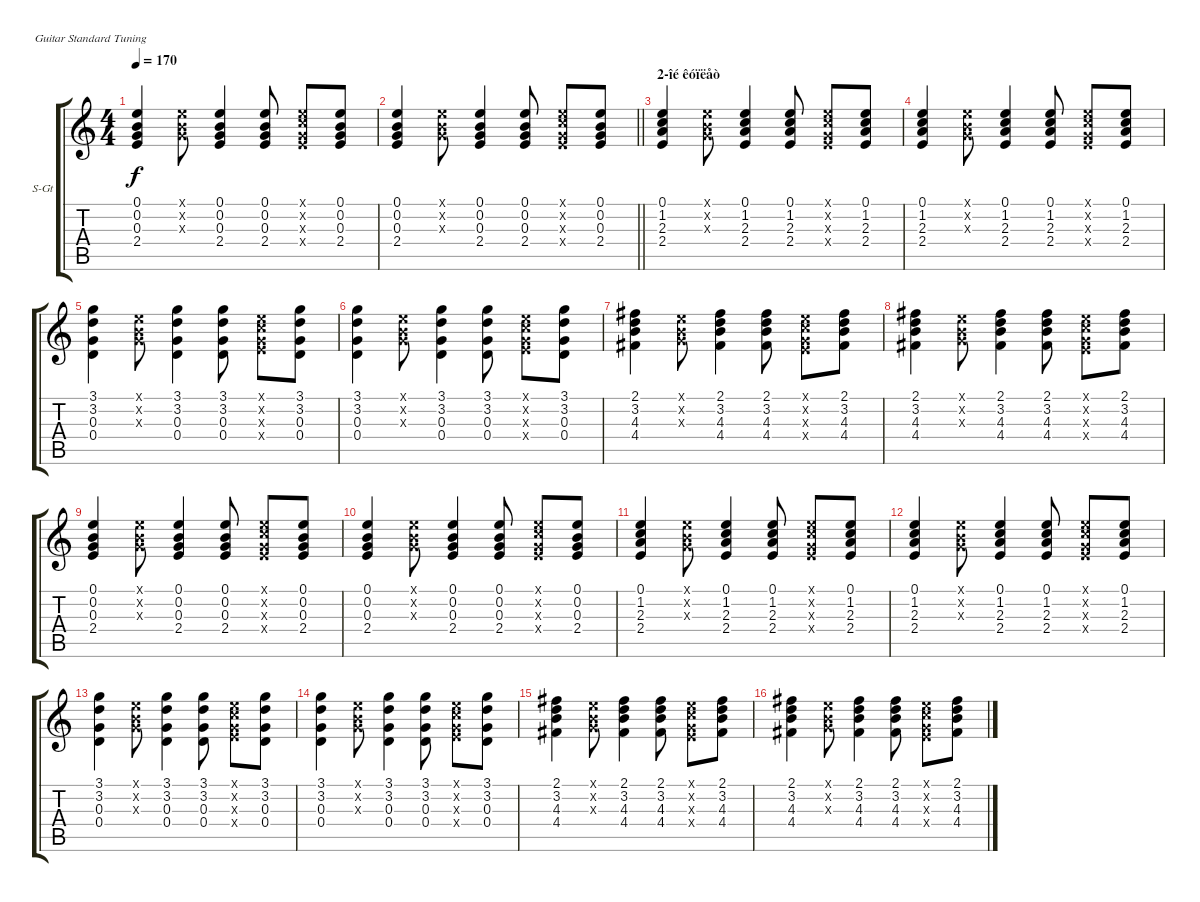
\bracketExtendMode groupsimilarinstruments
\firstSystemTrackNameOrientation horizontal
\otherSystemsTrackNameOrientation horizontal
\track ("Âèêòîð Öîé" "S-Gt") {instrument acousticguitarsteel}
\staff {score tabs}
\tuning (E4 B3 G3 D3 A2 E2)
\ts (4 4)
\tempo 170
\clef g2
\ks c
(0.1 0.2 0.3 2.4).4{dy f} (0.1{x} 0.2{x} 0.3{x}).8 (0.1 0.2 0.3 2.4).4 (0.1 0.2 0.3 2.4).8 (0.1{x} 1.2{x} 0.3{x} 2.4{x}).8 (0.1 0.2 0.3 2.4).8 |
\barLineRight lightlight
(0.1 0.2 0.3 2.4).4 (0.1{x} 0.2{x} 0.3{x}).8 (0.1 0.2 0.3 2.4).4 (0.1 0.2 0.3 2.4).8 (0.1{x} 1.2{x} 0.3{x} 2.4{x}).8 (0.1 0.2 0.3 2.4).8 |
\section ("" "2-îé êóïëåò")
(0.1 1.2 2.3 2.4).4 (0.1{x} 0.2{x} 0.3{x}).8 (0.1 1.2 2.3 2.4).4 (0.1 1.2 2.3 2.4).8 (0.1{x} 1.2{x} 0.3{x} 2.4{x}).8 (0.1 1.2 2.3 2.4).8 |
(0.1 1.2 2.3 2.4).4 (0.1{x} 0.2{x} 0.3{x}).8 (0.1 1.2 2.3 2.4).4 (0.1 1.2 2.3 2.4).8 (0.1{x} 1.2{x} 0.3{x} 2.4{x}).8 (0.1 1.2 2.3 2.4).8 |
(3.1 3.2 0.3 0.4).4 (0.1{x} 0.2{x} 0.3{x}).8 (3.1 3.2 0.3 0.4).4 (3.1 3.2 0.3 0.4).8 (0.1{x} 1.2{x} 0.3{x} 2.4{x}).8 (3.1 3.2 0.3 0.4).8 |
(3.1 3.2 0.3 0.4).4 (0.1{x} 0.2{x} 0.3{x}).8 (3.1 3.2 0.3 0.4).4 (3.1 3.2 0.3 0.4).8 (0.1{x} 1.2{x} 0.3{x} 2.4{x}).8 (3.1 3.2 0.3 0.4).8 |
(2.1 3.2 4.3 4.4).4 (0.1{x} 0.2{x} 0.3{x}).8 (2.1 3.2 4.3 4.4).4 (2.1 3.2 4.3 4.4).8 (0.1{x} 1.2{x} 0.3{x} 2.4{x}).8 (2.1 3.2 4.3 4.4).8 |
(2.1 3.2 4.3 4.4).4 (0.1{x} 0.2{x} 0.3{x}).8 (2.1 3.2 4.3 4.4).4 (2.1 3.2 4.3 4.4).8 (0.1{x} 1.2{x} 0.3{x} 2.4{x}).8 (2.1 3.2 4.3 4.4).8 |
(0.1 0.2 0.3 2.4).4 (0.1{x} 0.2{x} 0.3{x}).8 (0.1 0.2 0.3 2.4).4 (0.1 0.2 0.3 2.4).8 (0.1{x} 1.2{x} 0.3{x} 2.4{x}).8 (0.1 0.2 0.3 2.4).8 |
(0.1 0.2 0.3 2.4).4 (0.1{x} 0.2{x} 0.3{x}).8 (0.1 0.2 0.3 2.4).4 (0.1 0.2 0.3 2.4).8 (0.1{x} 1.2{x} 0.3{x} 2.4{x}).8 (0.1 0.2 0.3 2.4).8 |
(0.1 1.2 2.3 2.4).4 (0.1{x} 0.2{x} 0.3{x}).8 (0.1 1.2 2.3 2.4).4 (0.1 1.2 2.3 2.4).8 (0.1{x} 1.2{x} 0.3{x} 2.4{x}).8 (0.1 1.2 2.3 2.4).8 |
(0.1 1.2 2.3 2.4).4 (0.1{x} 0.2{x} 0.3{x}).8 (0.1 1.2 2.3 2.4).4 (0.1 1.2 2.3 2.4).8 (0.1{x} 1.2{x} 0.3{x} 2.4{x}).8 (0.1 1.2 2.3 2.4).8 |
(3.1 3.2 0.3 0.4).4 (0.1{x} 0.2{x} 0.3{x}).8 (3.1 3.2 0.3 0.4).4 (3.1 3.2 0.3 0.4).8 (0.1{x} 1.2{x} 0.3{x} 2.4{x}).8 (3.1 3.2 0.3 0.4).8 |
(3.1 3.2 0.3 0.4).4 (0.1{x} 0.2{x} 0.3{x}).8 (3.1 3.2 0.3 0.4).4 (3.1 3.2 0.3 0.4).8 (0.1{x} 1.2{x} 0.3{x} 2.4{x}).8 (3.1 3.2 0.3 0.4).8 |
(2.1 3.2 4.3 4.4).4 (0.1{x} 0.2{x} 0.3{x}).8 (2.1 3.2 4.3 4.4).4 (2.1 3.2 4.3 4.4).8 (0.1{x} 1.2{x} 0.3{x} 2.4{x}).8 (2.1 3.2 4.3 4.4).8 |
(2.1 3.2 4.3 4.4).4 (0.1{x} 0.2{x} 0.3{x}).8 (2.1 3.2 4.3 4.4).4 (2.1 3.2 4.3 4.4).8 (0.1{x} 1.2{x} 0.3{x} 2.4{x}).8 (2.1 3.2 4.3 4.4).8
